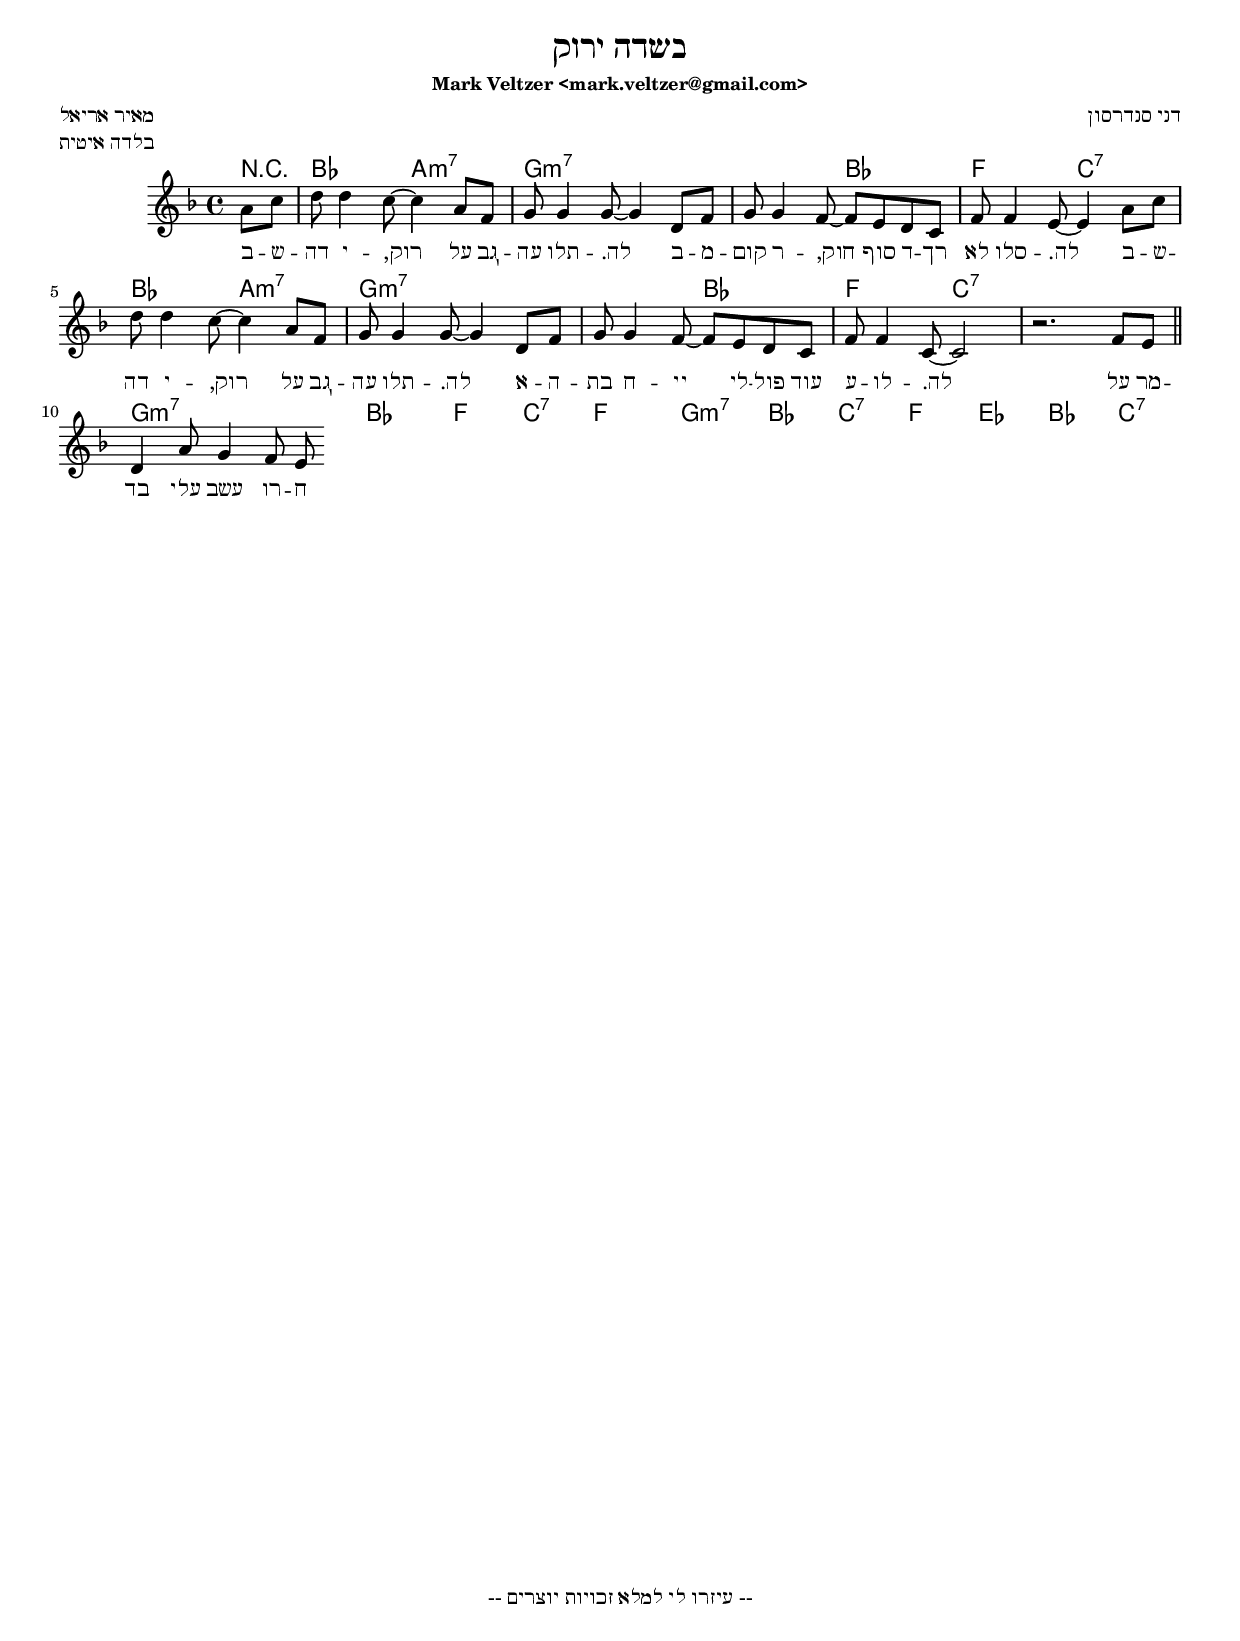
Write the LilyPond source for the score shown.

\include "src/include/common.lyi"
\header {
	title="בשדה ירוק"
	subtitle=""
	composer="דני סנדרסון"
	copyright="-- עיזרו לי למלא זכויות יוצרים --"
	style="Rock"
	singer="דני סנדרסון"
	piece="בלדה איטית"
	poet="מאיר אריאל"
	
	completion="5"

	url="http://www.youtube.com/watch?v=En9qtX5VnLE"

	uuid="42424480-a26f-11df-abb4-0019d11e5a41"
}

%{
	TODO:
%}

\score {
<<
\chords {
	\set chordChanges = ##t
	\partial 4 r4
	
	bes2 a2:m7 | g1:m7 | g2:m7 bes2 | f2 c2:7 | \break
	bes2 a2:m7 | g1:m7 | g2:m7 bes2 | f2 c2:7 | c1:7 \bar "||" \break
	
	g1:m7 | bes1 | f2 c2:7 | f1 |
	g1:m7 | bes2 c2:7 | f2 ees2 | bes2 c2:7 \bar "||"
}
\new Voice="melody" \relative f' {
	\time 4/4
	\key f \major
	\partial 4 a8 c8 |

	d8 d4 c8 ~ c4 a8 f8 | g8 g4 g8 ~ g4 d8 f8 |
	g8 g4 f8 ~ f8 e8 d8 c8 | f8 f4 e8 ~ e4 a8 c8 |
	
	d8 d4 c8 ~ c4 a8 f8 | g8 g4 g8 ~ g4 d8 f8 |
	g8 g4 f8 ~ f8 e8 d8 c8 | f8 f4 c8 ~ c2 | r2. f8 e8 |

	d4 a'8 g4 f8 e8 |
}
\new Lyrics \lyricsto "melody" {
	ב -- ש -- דה י -- רוק, על גב -- עה תלו -- לה.
	ב -- מ -- קום ר -- חוק, סוף ד -- רך לא סלו -- לה.
	ב -- ש -- דה י -- רוק, על גב -- עה תלו -- לה.
	א -- ה -- בת ח -- יי לי -- פול עוד ע -- לו -- לה.

	על מר -- בד עלי עשב רו -- ח
	שם ישבנו לר -- אות שקי -- עה
	והייתה תחושה של תפוח
	והיינו כל כך קרובים לנגיעה

	בשדה ירוק, על גבעה תלולה
	בושם אהבה נודפת וטלולה
	בשדה ירוק על גבעה תלולה
	אהבת חיי ליפול עוד עלולה

	עדרים גלשו אל השוקת
	על שפתי מפלי שיער
	חלילים התחילו למשוך את
	קו הרכס הרץ במעלה ההר

	בשדה ירוק על גבעה תלולה
	מגמה שקופה בהכרה צלולה
	בשדה ירוק, על גבעה תלולה
	כי תהום שחורה רובצת חלולה

	בין הרים השמש שקעה לה
	וירח עוד לא עלה
	יפתי פתאום פחדה לה
	אל תהום פעורה - כאילו צללה

	היא נתנה לדעת לדעת
	היא הפליאה להיוודע
	ואני צמא דעת לגעת
	עד לקצה הידיעה, אל תוך הלא נודע

	בשדה ירוק על גבעה תלולה
	במקום רחוק, סוף דרך לא סלולה
	בשדה ירוק, על גבעה תלולה
	אהבת חיי ליפול עוד עלולה
}
>>
	\midi {
		\context {
			\Score
			tempoWholesPerMinute = #(ly:make-moment 110 4)
		}
	}
	\layout {}
}
